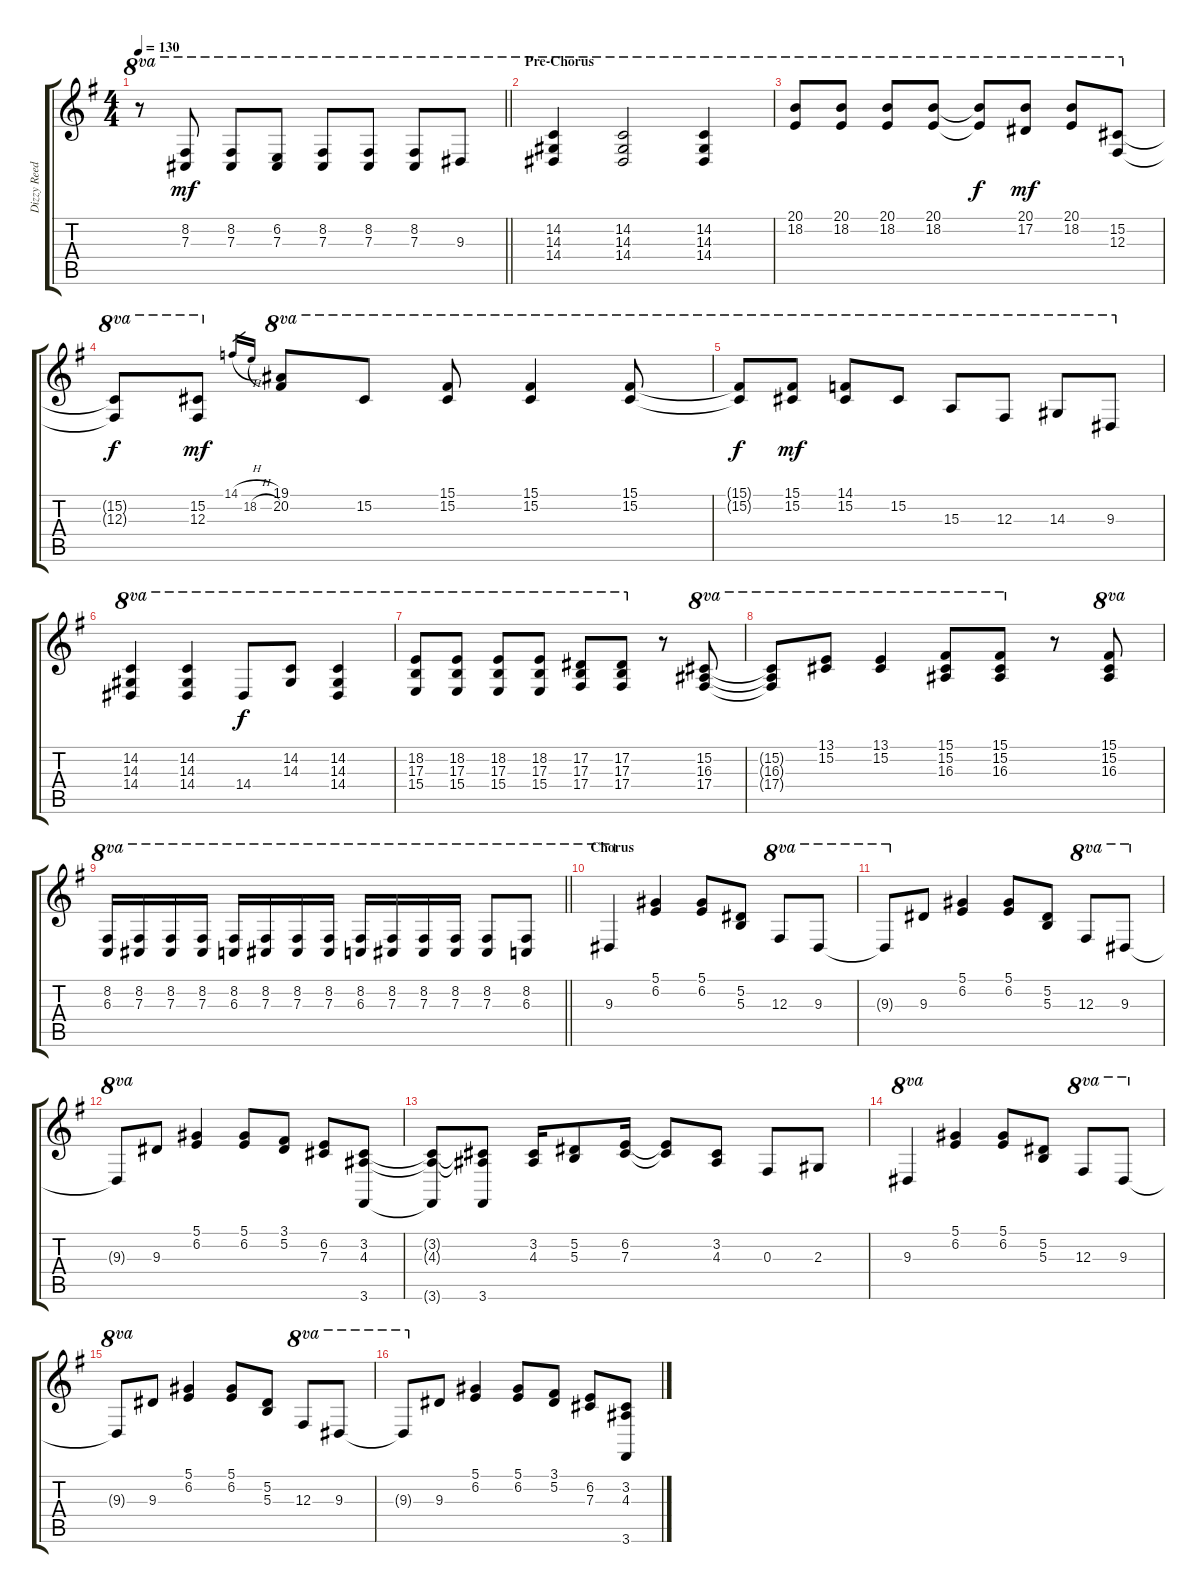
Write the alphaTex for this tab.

\track ("Dizzy Reed - Piano" "Dizzy Reed") {instrument acousticgrandpiano}
\staff {score tabs}
\tuning (Eb4 Bb3 Gb3 Db3 Ab2 Eb2) {hide}
\ts (4 4)
\tempo 130
\clef g2
\barLineRight lightlight
\ks g
r.8{ot 8va dy mf} (8.2 7.3).8{ot 8va} (8.2 7.3).8{ot 8va} (6.2 7.3).8{ot 8va} (8.2 7.3).8{ot 8va} (8.2 7.3).8{ot 8va} (8.2 7.3).8{ot 8va} 9.3.8{ot 8va} |
\section ("" "Pre-Chorus")
(14.2 14.3 14.4).4{ot 8va} (14.2 14.3 14.4).2{ot 8va} (14.2 14.3 14.4).4{ot 8va} |
(20.1 18.2).8{ot 8va} (20.1 18.2).8{ot 8va} (20.1 18.2).8{ot 8va} (20.1 18.2).8{ot 8va} (20.1{t} 18.2{t}).8{ot 8va dy f} (20.1 17.2).8{ot 8va dy mf} (20.1 18.2).8{ot 8va} (15.2 12.3).8{ot 8va} |
(15.2{t} 12.3{t}).8{ot 8va dy f} (15.2 12.3).8{ot 8va dy mf} 14.1{h}.16{gr} 18.2{h}.16{gr} (19.1 20.2).8{ot 8va} 15.2.8{ot 8va} (15.1 15.2).8{ot 8va} (15.1 15.2).4{ot 8va} (15.1 15.2).8{ot 8va} |
(15.1{t} 15.2{t}).8{ot 8va dy f} (15.1 15.2).8{ot 8va dy mf} (14.1 15.2).8{ot 8va} 15.2.8{ot 8va} 15.3.8{ot 8va} 12.3.8{ot 8va} 14.3.8{ot 8va} 9.3.8{ot 8va} |
(14.2 14.3 14.4).4{ot 8va} (14.2 14.3 14.4).4{ot 8va} 14.4.8{ot 8va dy f} (14.2 14.3).8{ot 8va} (14.2 14.3 14.4).4{ot 8va} |
(18.2 17.3 15.4).8{ot 8va} (18.2 17.3 15.4).8{ot 8va} (18.2 17.3 15.4).8{ot 8va} (18.2 17.3 15.4).8{ot 8va} (17.2 17.3 17.4).8{ot 8va} (17.2 17.3 17.4).8{ot 8va} r.8 (15.2 16.3 17.4).8{ot 8va} |
(15.2{t} 16.3{t} 17.4{t}).8{ot 8va} (13.1 15.2).8{ot 8va} (13.1 15.2).4{ot 8va} (15.1 15.2 16.3).8{ot 8va} (15.1 15.2 16.3).8{ot 8va} r.8 (15.1 15.2 16.3).8{ot 8va} |
\barLineRight lightlight
(8.2 6.3).16{ot 8va} (8.2 7.3).16{ot 8va} (8.2 7.3).16{ot 8va} (8.2 7.3).16{ot 8va} (8.2 6.3).16{ot 8va} (8.2 7.3).16{ot 8va} (8.2 7.3).16{ot 8va} (8.2 7.3).16{ot 8va} (8.2 6.3).16{ot 8va} (8.2 7.3).16{ot 8va} (8.2 7.3).16{ot 8va} (8.2 7.3).16{ot 8va} (8.2 7.3).8{ot 8va} (8.2 6.3).8{ot 8va} |
\section ("" "Chorus")
9.3.4{ot 8va} (5.1 6.2).4 (5.1 6.2).8 (5.2 5.3).8 12.3.8{ot 8va} 9.3.8{ot 8va} |
9.3{t}.8{ot 8va} 9.3.8 (5.1 6.2).4 (5.1 6.2).8 (5.2 5.3).8 12.3.8{ot 8va} 9.3.8{ot 8va} |
9.3{t}.8{ot 8va} 9.3.8 (5.1 6.2).4 (5.1 6.2).8 (3.1 5.2).8 (6.2 7.3).8 (3.2 4.3 3.6).8 |
(3.2{t} 4.3{t} 3.6{t}).8 (3.2{t} 4.3{t} 3.6).8 (3.2 4.3).16 (5.2 5.3).8 (6.2 7.3).16 (6.2{t} 7.3{t}).8 (3.2 4.3).8 0.3.8 2.3.8 |
9.3.4{ot 8va} (5.1 6.2).4 (5.1 6.2).8 (5.2 5.3).8 12.3.8{ot 8va} 9.3.8{ot 8va} |
9.3{t}.8{ot 8va} 9.3.8 (5.1 6.2).4 (5.1 6.2).8 (5.2 5.3).8 12.3.8{ot 8va} 9.3.8{ot 8va} |
9.3{t}.8{ot 8va} 9.3.8 (5.1 6.2).4 (5.1 6.2).8 (3.1 5.2).8 (6.2 7.3).8 (3.2 4.3 3.6).8
